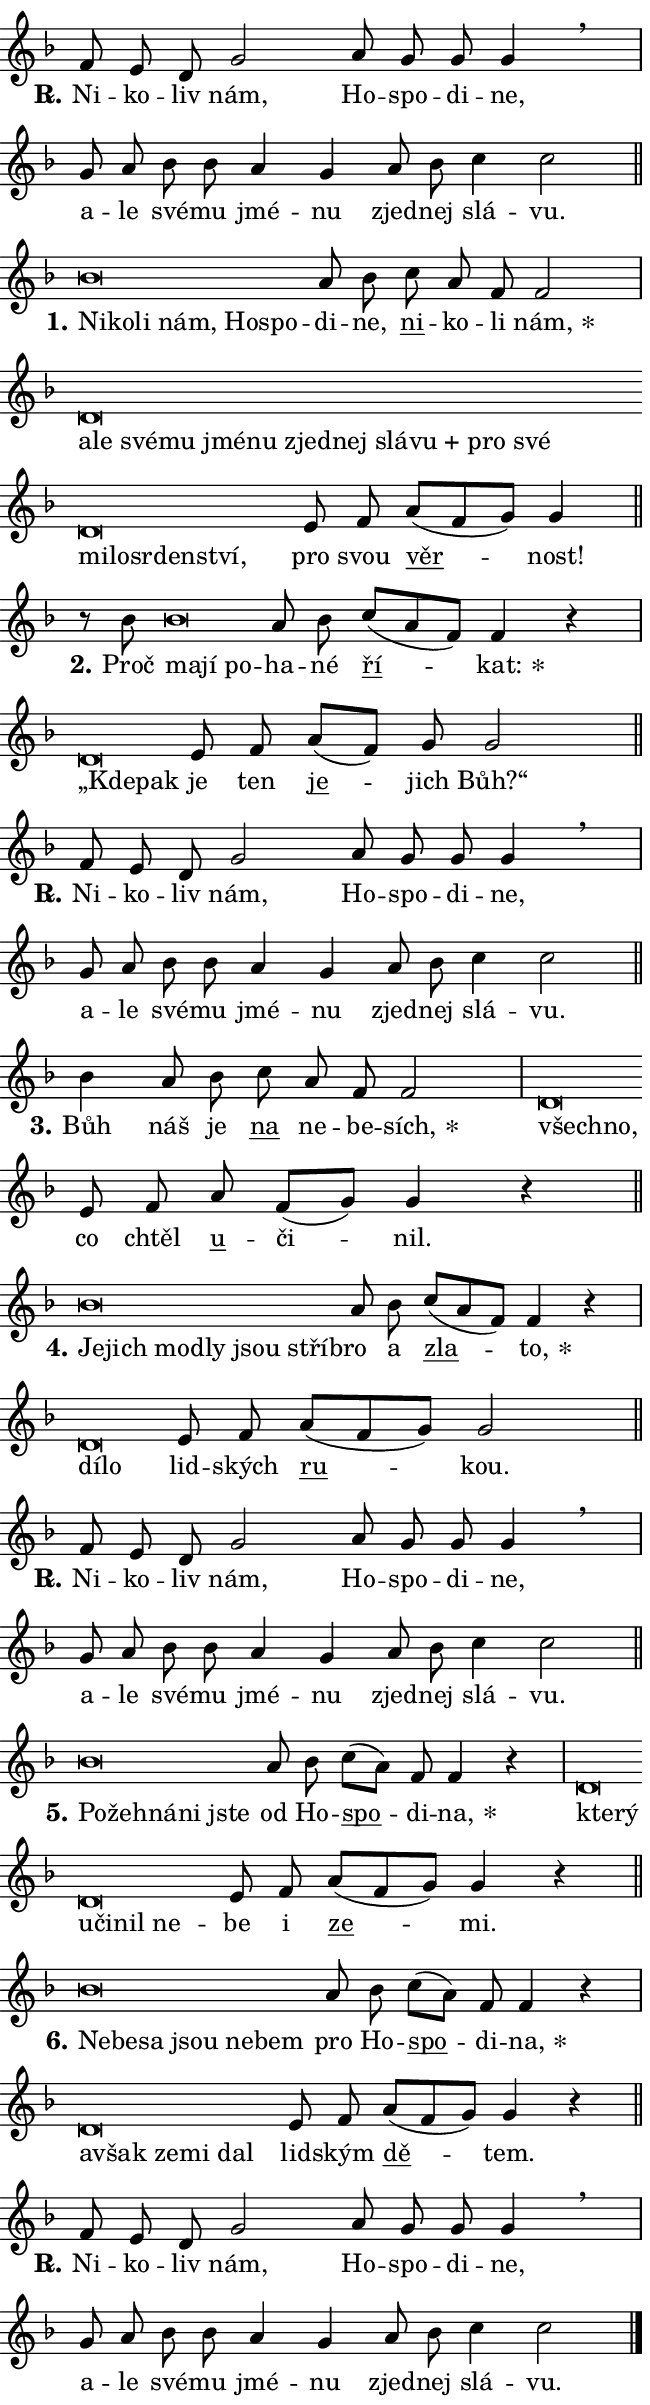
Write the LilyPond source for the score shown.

\version "2.24.0"
\header { tagline = "" }
\paper {
  indent = 0\cm
  top-margin = 0\cm
  right-margin = 0.13\cm % to fit lyric hyphens
  bottom-margin = 0\cm
  left-margin = 0\cm
  paper-width = 11\cm
  page-breaking = #ly:one-page-breaking
  system-system-spacing.basic-distance = #11
  score-system-spacing.basic-distance = #11
  ragged-last = ##f
}


%% Author: Thomas Morley
%% https://lists.gnu.org/archive/html/lilypond-user/2020-05/msg00002.html
#(define (line-position grob)
"Returns position of @var[grob} in current system:
   @code{'start}, if at first time-step
   @code{'end}, if at last time-step
   @code{'middle} otherwise
"
  (let* ((col (ly:item-get-column grob))
         (ln (ly:grob-object col 'left-neighbor))
         (rn (ly:grob-object col 'right-neighbor))
         (col-to-check-left (if (ly:grob? ln) ln col))
         (col-to-check-right (if (ly:grob? rn) rn col))
         (break-dir-left
           (and
             (ly:grob-property col-to-check-left 'non-musical #f)
             (ly:item-break-dir col-to-check-left)))
         (break-dir-right
           (and
             (ly:grob-property col-to-check-right 'non-musical #f)
             (ly:item-break-dir col-to-check-right))))
        (cond ((eqv? 1 break-dir-left) 'start)
              ((eqv? -1 break-dir-right) 'end)
              (else 'middle))))

#(define (tranparent-at-line-position vctor)
  (lambda (grob)
  "Relying on @code{line-position} select the relevant enry from @var{vctor}.
Used to determine transparency,"
    (case (line-position grob)
      ((end) (not (vector-ref vctor 0)))
      ((middle) (not (vector-ref vctor 1)))
      ((start) (not (vector-ref vctor 2))))))

noteHeadBreakVisibility =
#(define-music-function (break-visibility)(vector?)
"Makes @code{NoteHead}s transparent relying on @var{break-visibility}"
#{
  \override NoteHead.transparent =
    #(tranparent-at-line-position break-visibility)
#})

#(define delete-ledgers-for-transparent-note-heads
  (lambda (grob)
    "Reads whether a @code{NoteHead} is transparent.
If so this @code{NoteHead} is removed from @code{'note-heads} from
@var{grob}, which is supposed to be @code{LedgerLineSpanner}.
As a result ledgers are not printed for this @code{NoteHead}"
    (let* ((nhds-array (ly:grob-object grob 'note-heads))
           (nhds-list
             (if (ly:grob-array? nhds-array)
                 (ly:grob-array->list nhds-array)
                 '()))
           ;; Relies on the transparent-property being done before
           ;; Staff.LedgerLineSpanner.after-line-breaking is executed.
           ;; This is fragile ...
           (to-keep
             (remove
               (lambda (nhd)
                 (ly:grob-property nhd 'transparent #f))
               nhds-list)))
      ;; TODO find a better method to iterate over grob-arrays, similiar
      ;; to filter/remove etc for lists
      ;; For now rebuilt from scratch
      (set! (ly:grob-object grob 'note-heads)  '())
      (for-each
        (lambda (nhd)
          (ly:pointer-group-interface::add-grob grob 'note-heads nhd))
        to-keep))))

squashNotes = {
  \override NoteHead.X-extent = #'(-0.2 . 0.2)
  \override NoteHead.Y-extent = #'(-0.75 . 0)
  \override NoteHead.stencil =
    #(lambda (grob)
       (let ((pos (ly:grob-property grob 'staff-position)))
         (begin
           (if (< pos -7) (display "ERROR: Lower brevis then expected\n") (display ""))
           (if (<= pos -6) ly:text-interface::print ly:note-head::print))))
}
unSquashNotes = {
  \revert NoteHead.X-extent
  \revert NoteHead.Y-extent
  \revert NoteHead.stencil
}

hideNotes = \noteHeadBreakVisibility #begin-of-line-visible
unHideNotes = \noteHeadBreakVisibility #all-visible

% work-around for resetting accidentals
% https://lilypond.org/doc/v2.23/Documentation/notation/displaying-rhythms#unmetered-music
cadenzaMeasure = {
  \cadenzaOff
  \partial 1024 s1024
  \cadenzaOn
}

#(define-markup-command (accent layout props text) (markup?)
  "Underline accented syllable"
  (interpret-markup layout props
    #{\markup \override #'(offset . 4.3) \underline { #text }#}))

responsum = \markup \concat {
  "R" \hspace #-1.05 \path #0.1 #'((moveto 0 0.07) (lineto 0.9 0.8)) \hspace #0.05 "."
}

spaceSize = #0.6828661417322834 % exact space size for TeX Gyre Schola

\layout {
  \context {
    \Staff
    \remove "Time_signature_engraver"
    \override LedgerLineSpanner.after-line-breaking = #delete-ledgers-for-transparent-note-heads
  }
  \context {
    \Lyrics {
      \override LyricSpace.minimum-distance = \spaceSize
      \override LyricText.font-name = #"TeX Gyre Schola"
      \override LyricText.font-size = 1
      \override StanzaNumber.font-name = #"TeX Gyre Schola Bold"
      \override StanzaNumber.font-size = 1
    }
  }
  \context {
    \Score 
    \override NoteHead.text =
      #(lambda (grob) 
        (let ((pos (ly:grob-property grob 'staff-position)))
          #{\markup {
            \combine
              \halign #-0.55 \raise #(if (= pos -6) 0 0.5) \override #'(thickness . 2) \draw-line #'(3.2 . 0)
              \musicglyph "noteheads.sM1"
          }#}))
  }
}

% magnetic-lyrics.ily
%
%   written by
%     Jean Abou Samra <jean@abou-samra.fr>
%     Werner Lemberg <wl@gnu.org>
%
%   adapted by
%     Jiri Hon <jiri.hon@gmail.com>
%
% Version 2022-Apr-15

% https://www.mail-archive.com/lilypond-user@gnu.org/msg149350.html

#(define (Left_hyphen_pointer_engraver context)
   "Collect syllable-hyphen-syllable occurrences in lyrics and store
them in properties.  This engraver only looks to the left.  For
example, if the lyrics input is @code{foo -- bar}, it does the
following.

@itemize @bullet
@item
Set the @code{text} property of the @code{LyricHyphen} grob between
@q{foo} and @q{bar} to @code{foo}.

@item
Set the @code{left-hyphen} property of the @code{LyricText} grob with
text @q{foo} to the @code{LyricHyphen} grob between @q{foo} and
@q{bar}.
@end itemize

Use this auxiliary engraver in combination with the
@code{lyric-@/text::@/apply-@/magnetic-@/offset!} hook."
   (let ((hyphen #f)
         (text #f))
     (make-engraver
      (acknowledgers
       ((lyric-syllable-interface engraver grob source-engraver)
        (set! text grob)))
      (end-acknowledgers
       ((lyric-hyphen-interface engraver grob source-engraver)
        ;(when (not (grob::has-interface grob 'lyric-space-interface))
          (set! hyphen grob)));)
      ((stop-translation-timestep engraver)
       (when (and text hyphen)
         (ly:grob-set-object! text 'left-hyphen hyphen))
       (set! text #f)
       (set! hyphen #f)))))

#(define (lyric-text::apply-magnetic-offset! grob)
   "If the space between two syllables is less than the value in
property @code{LyricText@/.details@/.squash-threshold}, move the right
syllable to the left so that it gets concatenated with the left
syllable.

Use this function as a hook for
@code{LyricText@/.after-@/line-@/breaking} if the
@code{Left_@/hyphen_@/pointer_@/engraver} is active."
   (let ((hyphen (ly:grob-object grob 'left-hyphen #f)))
     (when hyphen
       (let ((left-text (ly:spanner-bound hyphen LEFT)))
         (when (grob::has-interface left-text 'lyric-syllable-interface)
           (let* ((common (ly:grob-common-refpoint grob left-text X))
                  (this-x-ext (ly:grob-extent grob common X))
                  (left-x-ext
                   (begin
                     ;; Trigger magnetism for left-text.
                     (ly:grob-property left-text 'after-line-breaking)
                     (ly:grob-extent left-text common X)))
                  ;; `delta` is the gap width between two syllables.
                  (delta (- (interval-start this-x-ext)
                            (interval-end left-x-ext)))
                  (details (ly:grob-property grob 'details))
                  (threshold (assoc-get 'squash-threshold details 0.2)))
             (when (< delta threshold)
               (let* (;; We have to manipulate the input text so that
                      ;; ligatures crossing syllable boundaries are not
                      ;; disabled.  For languages based on the Latin
                      ;; script this is essentially a beautification.
                      ;; However, for non-Western scripts it can be a
                      ;; necessity.
                      (lt (ly:grob-property left-text 'text))
                      (rt (ly:grob-property grob 'text))
                      (is-space (grob::has-interface hyphen 'lyric-space-interface))
                      (space (if is-space " " ""))
                      (extra-delta (if is-space spaceSize 0))
                      ;; Append new syllable.
                      (ltrt-space (if (and (string? lt) (string? rt))
                                (string-append lt space rt)
                                (make-concat-markup (list lt space rt))))
                      ;; Right-align `ltrt` to the right side.
                      (ltrt-space-markup (grob-interpret-markup
                               grob
                               (make-translate-markup
                                (cons (interval-length this-x-ext) 0)
                                (make-right-align-markup ltrt-space)))))
                 (begin
                   ;; Don't print `left-text`.
                   (ly:grob-set-property! left-text 'stencil #f)
                   ;; Set text and stencil (which holds all collected
                   ;; syllables so far) and shift it to the left.
                   (ly:grob-set-property! grob 'text ltrt-space)
                   (ly:grob-set-property! grob 'stencil ltrt-space-markup)
                   (ly:grob-translate-axis! grob (- (- delta extra-delta)) X))))))))))


#(define (lyric-hyphen::displace-bounds-first grob)
   ;; Make very sure this callback isn't triggered too early.
   (let ((left (ly:spanner-bound grob LEFT))
         (right (ly:spanner-bound grob RIGHT)))
     (ly:grob-property left 'after-line-breaking)
     (ly:grob-property right 'after-line-breaking)
     (ly:lyric-hyphen::print grob)))

squashThreshold = #0.4

\layout {
  \context {
    \Lyrics
    \consists #Left_hyphen_pointer_engraver
    \override LyricText.after-line-breaking =
      #lyric-text::apply-magnetic-offset!
    \override LyricHyphen.stencil = #lyric-hyphen::displace-bounds-first
    \override LyricText.details.squash-threshold = \squashThreshold
    \override LyricHyphen.minimum-distance = 0
    \override LyricHyphen.minimum-length = \squashThreshold
  }
}

squashText = \override LyricText.details.squash-threshold = 9999
unSquashText = \override LyricText.details.squash-threshold = \squashThreshold

leftText = \override LyricText.self-alignment-X = #LEFT
unLeftText = \revert LyricText.self-alignment-X

starOffset = #(lambda (grob) 
                (let ((x_offset (ly:self-alignment-interface::aligned-on-x-parent grob)))
                  (if (= x_offset 0) 0 (+ x_offset 1.2))))

star = #(define-music-function (syllable)(string?)
"Append star separator at the end of a syllable"
#{
  \once \override LyricText.X-offset = #starOffset
  \lyricmode { \markup {
    #syllable
    \override #'((font-name . "TeX Gyre Schola Bold")) \hspace #0.2 \lower #0.65 \larger "*"
  } }
#})

starAccent = #(define-music-function (syllable)(string?)
"Append star separator at the end of a syllable and make accent"
#{
  \once \override LyricText.X-offset = #starOffset
  \lyricmode { \markup {
    \accent #syllable
    \override #'((font-name . "TeX Gyre Schola Bold")) \hspace #0.2 \lower #0.65 \larger "*"
  } }
#})

breath = #(define-music-function (syllable)(string?)
"Append breathing indicator at the end of a syllable"
#{
  \lyricmode { \markup { #syllable "+" } }
#})

optionalBreath = #(define-music-function (syllable)(string?)
"Append optional breathing indicator at the end of a syllable"
#{
  \lyricmode { \markup { #syllable "(+)" } }
#})


\score {
    <<
        \new Voice = "melody" { \cadenzaOn \key f \major \relative { f'8 e d g2 a8 g g g4 \breathe \cadenzaMeasure \bar "|" g8 a bes bes a4 g \bar "" a8 bes c4 c2 \cadenzaMeasure \bar "||" \break } }
        \new Lyrics \lyricsto "melody" { \lyricmode { \set stanza = \responsum
Ni -- ko -- liv nám, Ho -- spo -- di -- ne, a -- le své -- mu jmé -- nu zjed -- nej slá -- vu. } }
    >>
    \layout {}
}

\score {
    <<
        \new Voice = "melody" { \cadenzaOn \key f \major \relative { \squashNotes bes'\breve*1/16 \hideNotes \breve*1/16 \bar "" \breve*1/16 \bar "" \breve*1/16 \bar "" \breve*1/16 \breve*1/16 \bar "" \unHideNotes \unSquashNotes a8 bes \bar "" c a f f2 \cadenzaMeasure \bar "|" \squashNotes d\breve*1/16 \hideNotes \breve*1/16 \bar "" \breve*1/16 \bar "" \breve*1/16 \bar "" \breve*1/16 \bar "" \breve*1/16 \bar "" \breve*1/16 \bar "" \breve*1/16 \bar "" \breve*1/16 \bar "" \breve*1/16 \bar "" \breve*1/16 \bar "" \breve*1/16 \bar "" \breve*1/16 \bar "" \breve*1/16 \bar "" \breve*1/16 \bar "" \breve*1/16 \breve*1/16 \bar "" \unHideNotes \unSquashNotes e8 f \bar "" a[( f g)] g4 \cadenzaMeasure \bar "||" \break } }
        \new Lyrics \lyricsto "melody" { \lyricmode { \set stanza = "1."
\leftText Ni -- \squashText ko -- li nám, Ho -- spo -- \unLeftText \unSquashText di -- ne, \markup \accent ni -- ko -- li \star nám, \leftText a -- \squashText le své -- mu jmé -- nu zjed -- nej slá -- \breath "vu" pro své mi -- lo -- sr -- den -- ství, \unLeftText \unSquashText pro svou \markup \accent věr -- nost! } }
    >>
    \layout {}
}

\score {
    <<
        \new Voice = "melody" { \cadenzaOn \key f \major \relative { r8 bes'8 \squashNotes bes\breve*1/16 \hideNotes \breve*1/16 \breve*1/16 \bar "" \unHideNotes \unSquashNotes a8 bes \bar "" c[( a f)] f4 r \cadenzaMeasure \bar "|" \squashNotes d\breve*1/16 \hideNotes \breve*1/16 \bar "" \unHideNotes \unSquashNotes e8 f \bar "" a[( f)] g g2 \cadenzaMeasure \bar "||" \break } }
        \new Lyrics \lyricsto "melody" { \lyricmode { \set stanza = "2."
Proč \leftText ma -- \squashText jí po -- \unLeftText \unSquashText ha -- né \markup \accent ří -- \star kat: \leftText „Kde -- \squashText pak \unLeftText \unSquashText je ten \markup \accent je -- jich Bůh?“ } }
    >>
    \layout {}
}

\score {
    <<
        \new Voice = "melody" { \cadenzaOn \key f \major \relative { f'8 e d g2 a8 g g g4 \breathe \cadenzaMeasure \bar "|" g8 a bes bes a4 g \bar "" a8 bes c4 c2 \cadenzaMeasure \bar "||" \break } }
        \new Lyrics \lyricsto "melody" { \lyricmode { \set stanza = \responsum
Ni -- ko -- liv nám, Ho -- spo -- di -- ne, a -- le své -- mu jmé -- nu zjed -- nej slá -- vu. } }
    >>
    \layout {}
}

\score {
    <<
        \new Voice = "melody" { \cadenzaOn \key f \major \relative { bes'4 a8 bes \bar "" c a f f2 \cadenzaMeasure \bar "|" \squashNotes d\breve*1/16 \hideNotes \breve*1/16 \bar "" \unHideNotes \unSquashNotes e8 f \bar "" a f[( g)] g4 r \cadenzaMeasure \bar "||" \break } }
        \new Lyrics \lyricsto "melody" { \lyricmode { \set stanza = "3."
Bůh náš je \markup \accent na ne -- be -- \star sích, \leftText všech -- \squashText no, \unLeftText \unSquashText co chtěl \markup \accent u -- či -- nil. } }
    >>
    \layout {}
}

\score {
    <<
        \new Voice = "melody" { \cadenzaOn \key f \major \relative { \squashNotes bes'\breve*1/16 \hideNotes \breve*1/16 \bar "" \breve*1/16 \bar "" \breve*1/16 \bar "" \breve*1/16 \breve*1/16 \bar "" \unHideNotes \unSquashNotes a8 bes \bar "" c[( a f)] f4 r \cadenzaMeasure \bar "|" \squashNotes d\breve*1/16 \hideNotes \breve*1/16 \bar "" \unHideNotes \unSquashNotes e8 f \bar "" a[( f g)] g2 \cadenzaMeasure \bar "||" \break } }
        \new Lyrics \lyricsto "melody" { \lyricmode { \set stanza = "4."
\leftText Je -- \squashText jich mo -- dly jsou stříb -- \unLeftText \unSquashText ro a \markup \accent zla -- \star to, \leftText dí -- \squashText lo \unLeftText \unSquashText lid -- ských \markup \accent ru -- kou. } }
    >>
    \layout {}
}

\score {
    <<
        \new Voice = "melody" { \cadenzaOn \key f \major \relative { f'8 e d g2 a8 g g g4 \breathe \cadenzaMeasure \bar "|" g8 a bes bes a4 g \bar "" a8 bes c4 c2 \cadenzaMeasure \bar "||" \break } }
        \new Lyrics \lyricsto "melody" { \lyricmode { \set stanza = \responsum
Ni -- ko -- liv nám, Ho -- spo -- di -- ne, a -- le své -- mu jmé -- nu zjed -- nej slá -- vu. } }
    >>
    \layout {}
}

\score {
    <<
        \new Voice = "melody" { \cadenzaOn \key f \major \relative { \squashNotes bes'\breve*1/16 \hideNotes \breve*1/16 \bar "" \breve*1/16 \bar "" \breve*1/16 \breve*1/16 \bar "" \unHideNotes \unSquashNotes a8 bes \bar "" c[( a)] f f4 r \cadenzaMeasure \bar "|" \squashNotes d\breve*1/16 \hideNotes \breve*1/16 \bar "" \breve*1/16 \bar "" \breve*1/16 \bar "" \breve*1/16 \breve*1/16 \bar "" \unHideNotes \unSquashNotes e8 f \bar "" a[( f g)] g4 r \cadenzaMeasure \bar "||" \break } }
        \new Lyrics \lyricsto "melody" { \lyricmode { \set stanza = "5."
\leftText Po -- \squashText žeh -- ná -- ni jste \unLeftText \unSquashText od Ho -- \markup \accent spo -- di -- \star na, \leftText kte -- \squashText rý u -- či -- nil ne -- \unLeftText \unSquashText be i \markup \accent ze -- mi. } }
    >>
    \layout {}
}

\score {
    <<
        \new Voice = "melody" { \cadenzaOn \key f \major \relative { \squashNotes bes'\breve*1/16 \hideNotes \breve*1/16 \bar "" \breve*1/16 \bar "" \breve*1/16 \bar "" \breve*1/16 \breve*1/16 \bar "" \unHideNotes \unSquashNotes a8 bes \bar "" c[( a)] f f4 r \cadenzaMeasure \bar "|" \squashNotes d\breve*1/16 \hideNotes \breve*1/16 \bar "" \breve*1/16 \bar "" \breve*1/16 \breve*1/16 \bar "" \unHideNotes \unSquashNotes e8 f \bar "" a[( f g)] g4 r \cadenzaMeasure \bar "||" \break } }
        \new Lyrics \lyricsto "melody" { \lyricmode { \set stanza = "6."
\leftText Ne -- \squashText be -- sa jsou ne -- bem \unLeftText \unSquashText pro Ho -- \markup \accent spo -- di -- \star na, \leftText a -- \squashText však ze -- mi dal \unLeftText \unSquashText lid -- ským \markup \accent dě -- tem. } }
    >>
    \layout {}
}

\score {
    <<
        \new Voice = "melody" { \cadenzaOn \key f \major \relative { f'8 e d g2 a8 g g g4 \breathe \cadenzaMeasure \bar "|" g8 a bes bes a4 g \bar "" a8 bes c4 c2 \cadenzaMeasure \bar "||" \break } \bar "|." }
        \new Lyrics \lyricsto "melody" { \lyricmode { \set stanza = \responsum
Ni -- ko -- liv nám, Ho -- spo -- di -- ne, a -- le své -- mu jmé -- nu zjed -- nej slá -- vu. } }
    >>
    \layout {}
}
